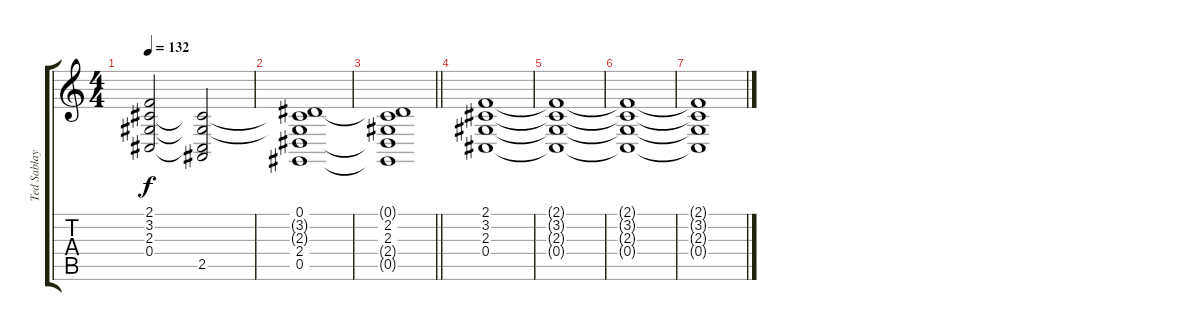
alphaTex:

\track ("Ted Sablay" "Ted Sablay") {instrument synthstrings2}
\staff {score tabs}
\tuning (Eb4 Bb3 Gb3 Db3 Ab2 Eb2) {hide}
\ts (4 4)
\tempo 132
\clef g2
\ks c
(2.1{t} 3.2{t} 2.3{t} 0.4{t}).2{dy f} (3.2{t} 2.3{t} 0.4{t} 2.5).2 |
(0.1 3.2{t} 2.3{t} 2.4 0.5).1 |
\barLineRight lightlight
(0.1{t} 2.2 2.3 2.4{t} 0.5{t}).1 |
(2.1 3.2 2.3 0.4).1 |
(2.1{t} 3.2{t} 2.3{t} 0.4{t}).1 |
(2.1{t} 3.2{t} 2.3{t} 0.4{t}).1 |
(2.1{t} 3.2{t} 2.3{t} 0.4{t}).1
